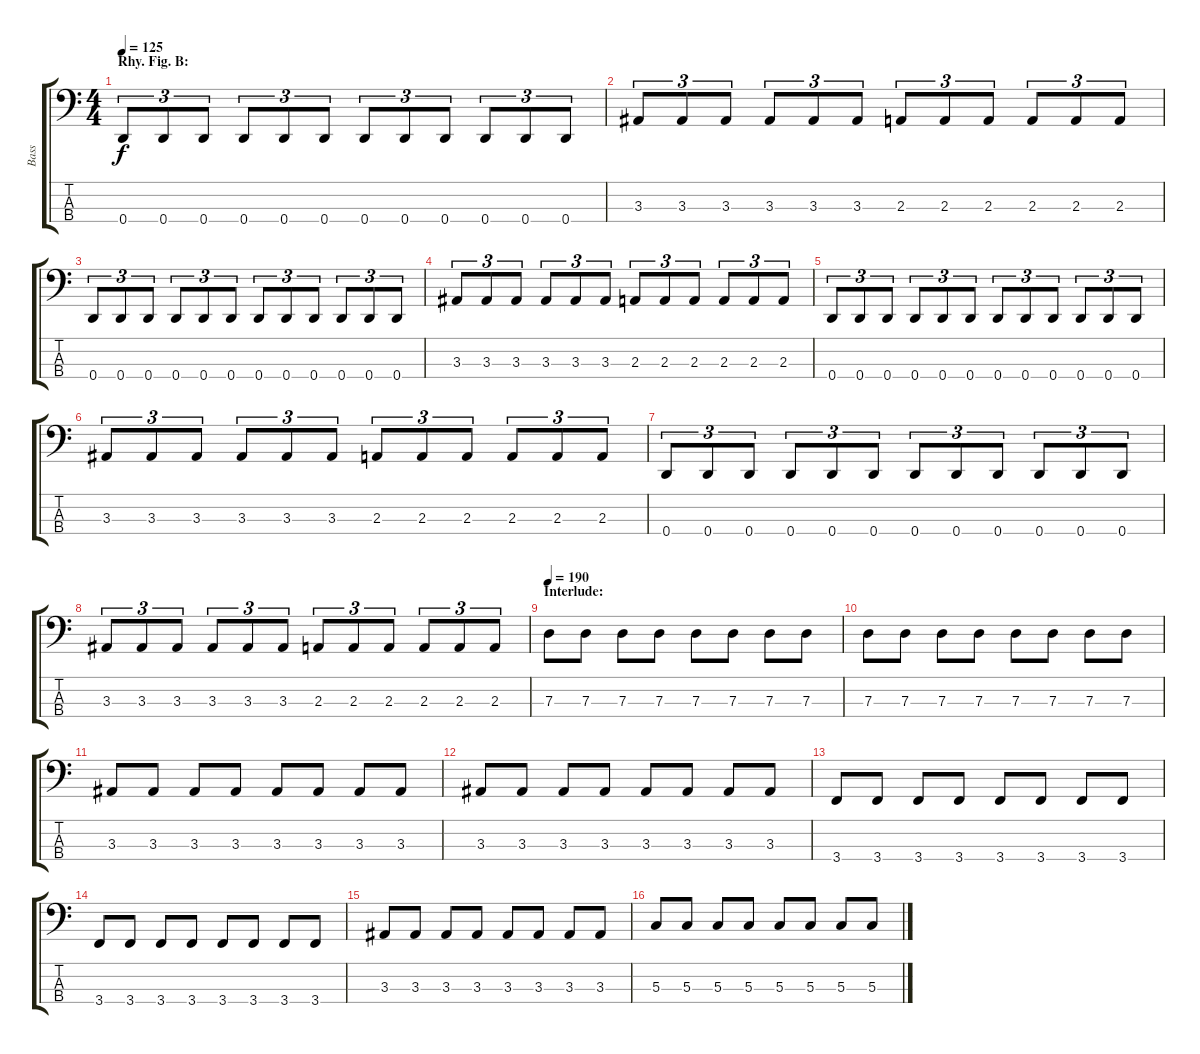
\track ("Bass" "Bass") {instrument fretlessbass}
\staff {score tabs}
\tuning (F2 C2 G1 D1) {hide}
\ts (4 4)
\section ("" "Rhy. Fig. B:")
\tempo 125
\clef f4
\ks c
0.4.8{tu (3 2) dy f} 0.4.8{tu (3 2)} 0.4.8{tu (3 2)} 0.4.8{tu (3 2)} 0.4.8{tu (3 2)} 0.4.8{tu (3 2)} 0.4.8{tu (3 2)} 0.4.8{tu (3 2)} 0.4.8{tu (3 2)} 0.4.8{tu (3 2)} 0.4.8{tu (3 2)} 0.4.8{tu (3 2)} |
3.3.8{tu (3 2)} 3.3.8{tu (3 2)} 3.3.8{tu (3 2)} 3.3.8{tu (3 2)} 3.3.8{tu (3 2)} 3.3.8{tu (3 2)} 2.3.8{tu (3 2)} 2.3.8{tu (3 2)} 2.3.8{tu (3 2)} 2.3.8{tu (3 2)} 2.3.8{tu (3 2)} 2.3.8{tu (3 2)} |
0.4.8{tu (3 2)} 0.4.8{tu (3 2)} 0.4.8{tu (3 2)} 0.4.8{tu (3 2)} 0.4.8{tu (3 2)} 0.4.8{tu (3 2)} 0.4.8{tu (3 2)} 0.4.8{tu (3 2)} 0.4.8{tu (3 2)} 0.4.8{tu (3 2)} 0.4.8{tu (3 2)} 0.4.8{tu (3 2)} |
3.3.8{tu (3 2)} 3.3.8{tu (3 2)} 3.3.8{tu (3 2)} 3.3.8{tu (3 2)} 3.3.8{tu (3 2)} 3.3.8{tu (3 2)} 2.3.8{tu (3 2)} 2.3.8{tu (3 2)} 2.3.8{tu (3 2)} 2.3.8{tu (3 2)} 2.3.8{tu (3 2)} 2.3.8{tu (3 2)} |
0.4.8{tu (3 2)} 0.4.8{tu (3 2)} 0.4.8{tu (3 2)} 0.4.8{tu (3 2)} 0.4.8{tu (3 2)} 0.4.8{tu (3 2)} 0.4.8{tu (3 2)} 0.4.8{tu (3 2)} 0.4.8{tu (3 2)} 0.4.8{tu (3 2)} 0.4.8{tu (3 2)} 0.4.8{tu (3 2)} |
3.3.8{tu (3 2)} 3.3.8{tu (3 2)} 3.3.8{tu (3 2)} 3.3.8{tu (3 2)} 3.3.8{tu (3 2)} 3.3.8{tu (3 2)} 2.3.8{tu (3 2)} 2.3.8{tu (3 2)} 2.3.8{tu (3 2)} 2.3.8{tu (3 2)} 2.3.8{tu (3 2)} 2.3.8{tu (3 2)} |
0.4.8{tu (3 2)} 0.4.8{tu (3 2)} 0.4.8{tu (3 2)} 0.4.8{tu (3 2)} 0.4.8{tu (3 2)} 0.4.8{tu (3 2)} 0.4.8{tu (3 2)} 0.4.8{tu (3 2)} 0.4.8{tu (3 2)} 0.4.8{tu (3 2)} 0.4.8{tu (3 2)} 0.4.8{tu (3 2)} |
3.3.8{tu (3 2)} 3.3.8{tu (3 2)} 3.3.8{tu (3 2)} 3.3.8{tu (3 2)} 3.3.8{tu (3 2)} 3.3.8{tu (3 2)} 2.3.8{tu (3 2)} 2.3.8{tu (3 2)} 2.3.8{tu (3 2)} 2.3.8{tu (3 2)} 2.3.8{tu (3 2)} 2.3.8{tu (3 2)} |
\section ("" "Interlude:")
\tempo 190
7.3.8 7.3.8 7.3.8 7.3.8 7.3.8 7.3.8 7.3.8 7.3.8 |
7.3.8 7.3.8 7.3.8 7.3.8 7.3.8 7.3.8 7.3.8 7.3.8 |
3.3.8 3.3.8 3.3.8 3.3.8 3.3.8 3.3.8 3.3.8 3.3.8 |
3.3.8 3.3.8 3.3.8 3.3.8 3.3.8 3.3.8 3.3.8 3.3.8 |
3.4.8 3.4.8 3.4.8 3.4.8 3.4.8 3.4.8 3.4.8 3.4.8 |
3.4.8 3.4.8 3.4.8 3.4.8 3.4.8 3.4.8 3.4.8 3.4.8 |
3.3.8 3.3.8 3.3.8 3.3.8 3.3.8 3.3.8 3.3.8 3.3.8 |
5.3.8 5.3.8 5.3.8 5.3.8 5.3.8 5.3.8 5.3.8 5.3.8
